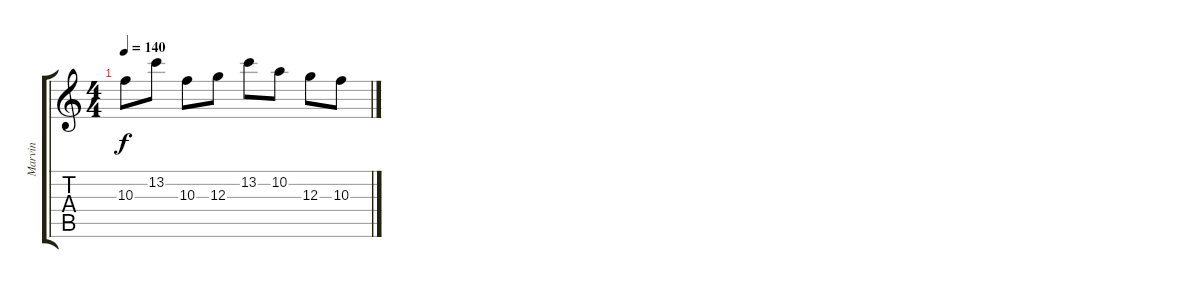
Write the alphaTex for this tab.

\track ("Marvin" "Marvin") {instrument overdrivenguitar}
\staff {score tabs}
\tuning (E4 B3 G3 D3 A2 E2) {hide}
\ts (4 4)
\tempo 140
\clef g2
\ks c
10.3.8{dy f} 13.2.8 10.3.8 12.3.8 13.2.8 10.2.8 12.3.8 10.3.8
